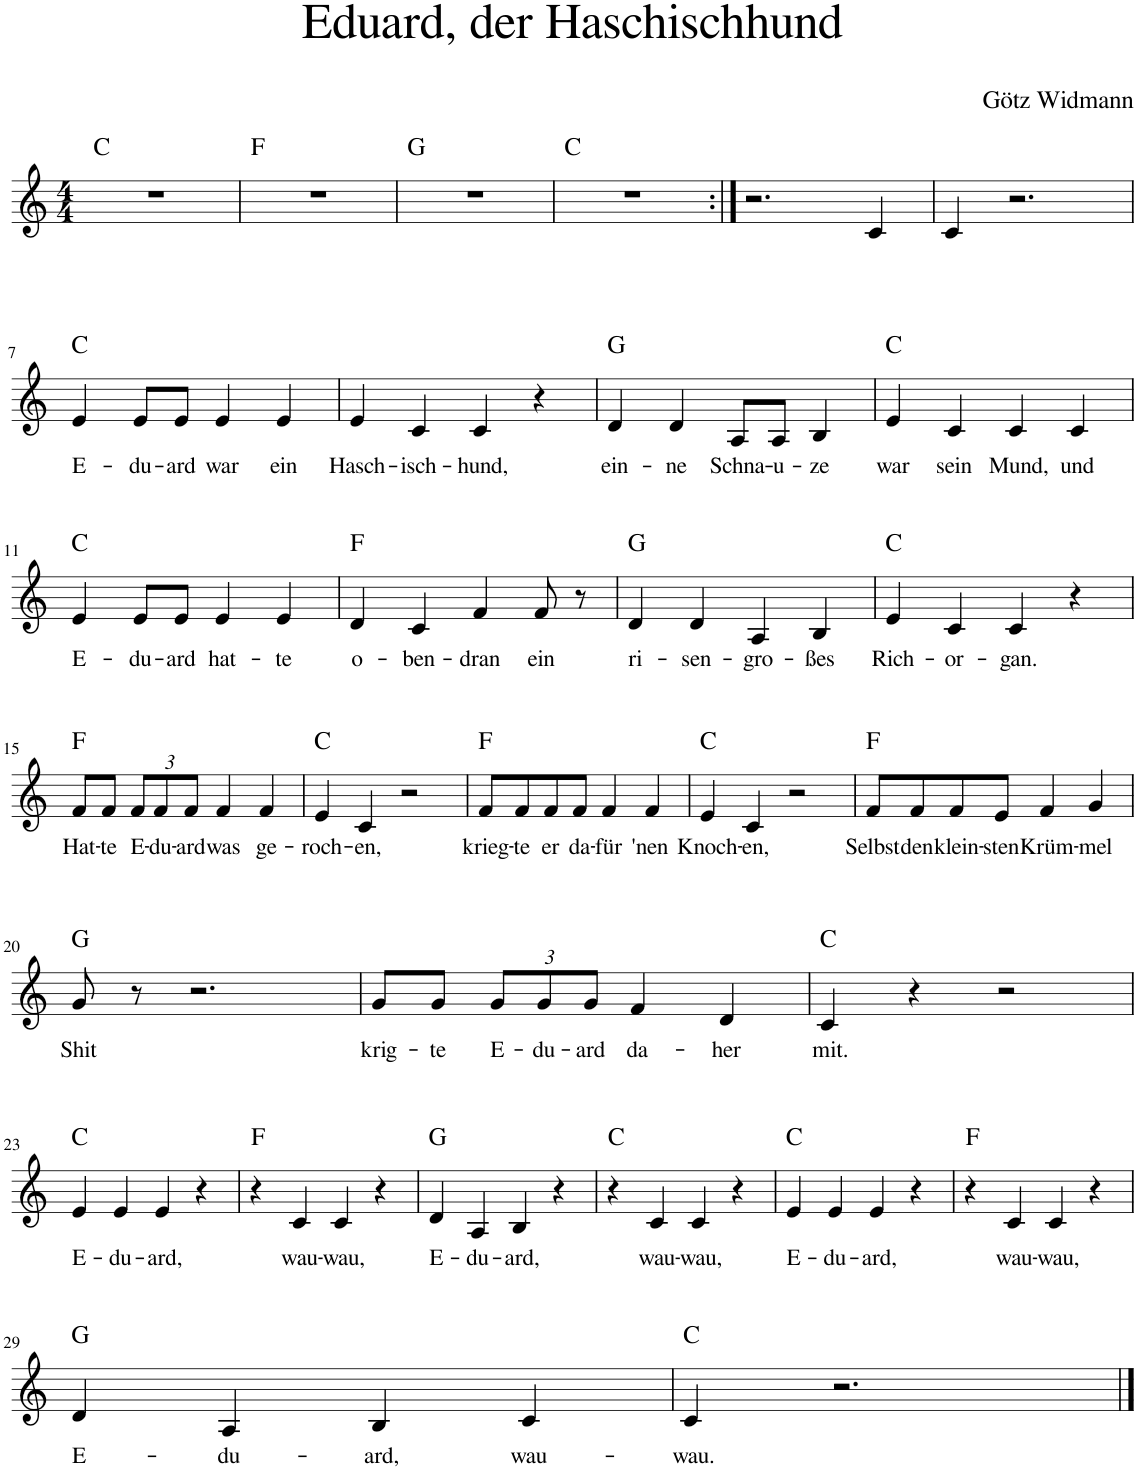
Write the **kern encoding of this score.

**kern	**text	**harte
*part1	*part1	*part1
*staff1	*staff1	*
*I"Piano	*	*
*I'Pno.	*	*
*clefG2	*	*
*k[]	*	*
*M4/4	*	*
=1	=1	=1
1r	.	C:maj
=2	=2	=2
1r	.	F:maj
=3	=3	=3
1r	.	G:maj
=4	=4	=4
1r	.	C:maj
=5:|!	=5:|!	=5:|!
2.r	.	.
4c/	.	.
=6	=6	=6
4c/	.	.
2.r	.	.
!!LO:LB:g=z
=7	=7	=7
!	!LO:LY:b	!
4e/	E-	C:maj
!	!LO:LY:b	!
8e/L	-du-	.
!	!LO:LY:b	!
8e/J	-ard	.
!	!LO:LY:b	!
4e/	war	.
!	!LO:LY:b	!
4e/	ein	.
=8	=8	=8
!	!LO:LY:b	!
4e/	Hasch-	.
!	!LO:LY:b	!
4c/	-isch-	.
!	!LO:LY:b	!
4c/	-hund,	.
4r	.	.
=9	=9	=9
!	!LO:LY:b	!
4d/	ein-	G:maj
!	!LO:LY:b	!
4d/	-ne	.
!	!LO:LY:b	!
8A/L	Schna-	.
!	!LO:LY:b	!
8A/J	-u-	.
!	!LO:LY:b	!
4B/	-ze	.
=10	=10	=10
!	!LO:LY:b	!
4e/	war	C:maj
!	!LO:LY:b	!
4c/	sein	.
!	!LO:LY:b	!
4c/	Mund,	.
!	!LO:LY:b	!
4c/	und	.
!!LO:LB:g=z
=11	=11	=11
!	!LO:LY:b	!
4e/	E-	C:maj
!	!LO:LY:b	!
8e/L	-du-	.
!	!LO:LY:b	!
8e/J	-ard	.
!	!LO:LY:b	!
4e/	hat-	.
!	!LO:LY:b	!
4e/	-te	.
=12	=12	=12
!	!LO:LY:b	!
4d/	o-	F:maj
!	!LO:LY:b	!
4c/	-ben-	.
!	!LO:LY:b	!
4f/	-dran	.
!	!LO:LY:b	!
8f/	ein	.
8r	.	.
=13	=13	=13
!	!LO:LY:b	!
4d/	ri-	G:maj
!	!LO:LY:b	!
4d/	-sen-	.
!	!LO:LY:b	!
4A/	-gro-	.
!	!LO:LY:b	!
4B/	-ßes	.
=14	=14	=14
!	!LO:LY:b	!
4e/	Rich-	C:maj
!	!LO:LY:b	!
4c/	-or-	.
!	!LO:LY:b	!
4c/	-gan.	.
4r	.	.
!!LO:LB:g=z
=15	=15	=15
!	!LO:LY:b	!
8f/L	Hat-	F:maj
!	!LO:LY:b	!
8f/J	-te	.
*Xbrackettup	*	*
!	!LO:LY:b	!
12f/L	E-	.
!	!LO:LY:b	!
12f/	-du-	.
!	!LO:LY:b	!
12f/J	-ard	.
!	!LO:LY:b	!
4f/	was	.
!	!LO:LY:b	!
4f/	ge-	.
=16	=16	=16
!	!LO:LY:b	!
4e/	-roch-	C:maj
!	!LO:LY:b	!
4c/	-en,	.
2r	.	.
=17	=17	=17
!	!LO:LY:b	!
8f/L	krieg-	F:maj
!	!LO:LY:b	!
8f/	-te	.
!	!LO:LY:b	!
8f/	er	.
!	!LO:LY:b	!
8f/J	da-	.
!	!LO:LY:b	!
4f/	-für	.
!	!LO:LY:b	!
4f/	'nen	.
=18	=18	=18
!	!LO:LY:b	!
4e/	Knoch-	C:maj
!	!LO:LY:b	!
4c/	-en,	.
2r	.	.
=19	=19	=19
!	!LO:LY:b	!
8f/L	Selbst	F:maj
!	!LO:LY:b	!
8f/	den	.
!	!LO:LY:b	!
8f/	klein-	.
!	!LO:LY:b	!
8e/J	-sten	.
!	!LO:LY:b	!
4f/	Krüm-	.
!	!LO:LY:b	!
4g/	-mel	.
!!LO:LB:g=z
=20	=20	=20
!	!LO:LY:b	!
8g/	Shit	G:maj
8r	.	.
2.r	.	.
=21	=21	=21
!	!LO:LY:b	!
8g/L	-krig-	.
!	!LO:LY:b	!
8g/J	-te	.
!	!LO:LY:b	!
12g/L	E-	.
!	!LO:LY:b	!
12g/	-du-	.
!	!LO:LY:b	!
12g/J	-ard	.
!	!LO:LY:b	!
4f/	da-	.
!	!LO:LY:b	!
4d/	-her	.
=22	=22	=22
!	!LO:LY:b	!
4c/	mit.	C:maj
4r	.	.
2r	.	.
!!LO:LB:g=z
=23	=23	=23
!	!LO:LY:b	!
4e/	E-	C:maj
!	!LO:LY:b	!
4e/	-du-	.
!	!LO:LY:b	!
4e/	-ard,	.
4r	.	.
=24	=24	=24
4r	.	F:maj
!	!LO:LY:b	!
4c/	wau-	.
!	!LO:LY:b	!
4c/	-wau,	.
4r	.	.
=25	=25	=25
!	!LO:LY:b	!
4d/	E-	G:maj
!	!LO:LY:b	!
4A/	-du-	.
!	!LO:LY:b	!
4B/	-ard,	.
4r	.	.
=26	=26	=26
4r	.	C:maj
!	!LO:LY:b	!
4c/	wau-	.
!	!LO:LY:b	!
4c/	-wau,	.
4r	.	.
=27	=27	=27
!	!LO:LY:b	!
4e/	E-	C:maj
!	!LO:LY:b	!
4e/	-du-	.
!	!LO:LY:b	!
4e/	-ard,	.
4r	.	.
=28	=28	=28
4r	.	F:maj
!	!LO:LY:b	!
4c/	wau-	.
!	!LO:LY:b	!
4c/	-wau,	.
4r	.	.
!!LO:LB:g=z
=29	=29	=29
!	!LO:LY:b	!
4d/	E-	G:maj
!	!LO:LY:b	!
4A/	-du-	.
!	!LO:LY:b	!
4B/	-ard,	.
!	!LO:LY:b	!
4c/	wau-	.
=30	=30	=30
!	!LO:LY:b	!
4c/	-wau.	C:maj
2.r	.	.
==	==	==
*-	*-	*-
